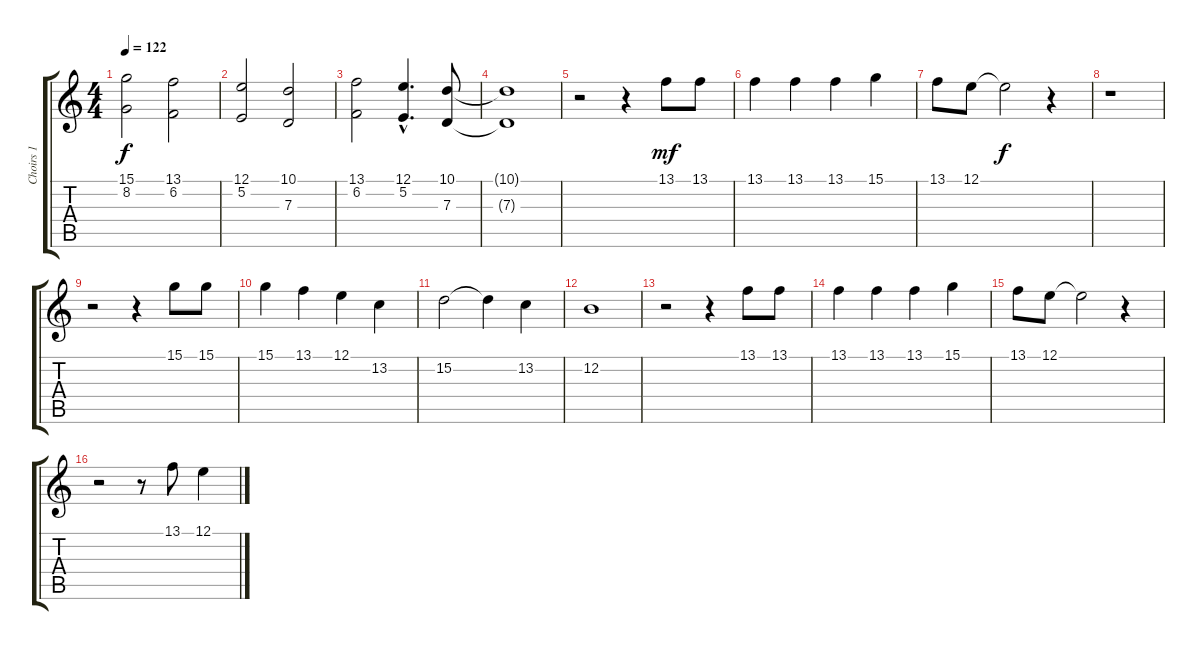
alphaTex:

\track ("Choirs 1" "Choirs 1") {instrument clarinet}
\staff {score tabs}
\tuning (E4 B3 G3 D3 A2 E2) {hide}
\ts (4 4)
\tempo 122
\clef g2
\ks c
(15.1 8.2).2{dy f} (13.1 6.2).2 |
(12.1 5.2).2 (10.1 7.3).2 |
(13.1 6.2).2 (12.1{hac} 5.2{hac}).4{d} (10.1 7.3).8 |
(10.1{t} 7.3{t}).1 |
r.2 r.4{volume 13 balance 8 instrument clarinet} 13.1.8{dy mf} 13.1.8 |
13.1.4 13.1.4 13.1.4 15.1.4 |
13.1.8 12.1.8 12.1{t}.2{dy f} r.4 |
r.1 |
r.2 r.4 15.1.8 15.1.8 |
15.1.4 13.1.4 12.1.4 13.2.4 |
15.2.2 15.2{t}.4 13.2.4 |
12.2.1 |
r.2 r.4 13.1.8 13.1.8 |
13.1.4 13.1.4 13.1.4 15.1.4 |
13.1.8 12.1.8 12.1{t}.2 r.4 |
r.2 r.8 13.1.8 12.1.4
